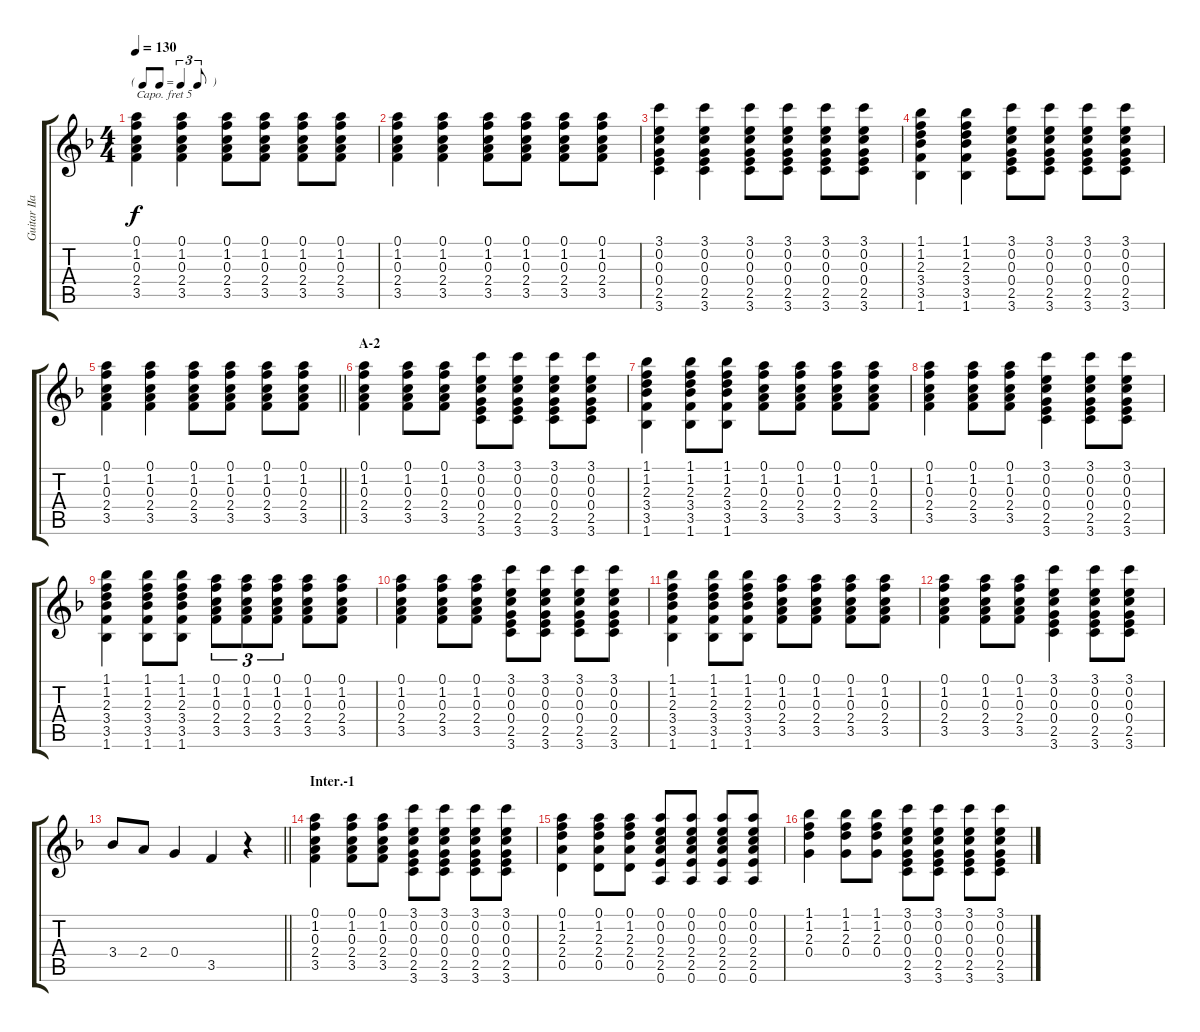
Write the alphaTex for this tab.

\track ("Guitar IIa (Hirasawa Yui)" "Guitar IIa") {mute instrument acousticguitarsteel}
\staff {score tabs}
\capo 5
\tuning (E4 B3 G3 D3 A2 E2) {hide}
\ts (4 4)
\tf triplet8th
\tempo 130
\clef g2
\ks f
(0.1 1.2 0.3 2.4 3.5).4{dy f} (0.1 1.2 0.3 2.4 3.5).4 (0.1 1.2 0.3 2.4 3.5).8 (0.1 1.2 0.3 2.4 3.5).8 (0.1 1.2 0.3 2.4 3.5).8 (0.1 1.2 0.3 2.4 3.5).8 |
(0.1 1.2 0.3 2.4 3.5).4 (0.1 1.2 0.3 2.4 3.5).4 (0.1 1.2 0.3 2.4 3.5).8 (0.1 1.2 0.3 2.4 3.5).8 (0.1 1.2 0.3 2.4 3.5).8 (0.1 1.2 0.3 2.4 3.5).8 |
(3.1 0.2 0.3 0.4 2.5 3.6).4 (3.1 0.2 0.3 0.4 2.5 3.6).4 (3.1 0.2 0.3 0.4 2.5 3.6).8 (3.1 0.2 0.3 0.4 2.5 3.6).8 (3.1 0.2 0.3 0.4 2.5 3.6).8 (3.1 0.2 0.3 0.4 2.5 3.6).8 |
(1.1 1.2 2.3 3.4 3.5 1.6).4 (1.1 1.2 2.3 3.4 3.5 1.6).4 (3.1 0.2 0.3 0.4 2.5 3.6).8 (3.1 0.2 0.3 0.4 2.5 3.6).8 (3.1 0.2 0.3 0.4 2.5 3.6).8 (3.1 0.2 0.3 0.4 2.5 3.6).8 |
\barLineRight lightlight
(0.1 1.2 0.3 2.4 3.5).4 (0.1 1.2 0.3 2.4 3.5).4 (0.1 1.2 0.3 2.4 3.5).8 (0.1 1.2 0.3 2.4 3.5).8 (0.1 1.2 0.3 2.4 3.5).8 (0.1 1.2 0.3 2.4 3.5).8 |
\section ("" "A-2")
(0.1 1.2 0.3 2.4 3.5).4 (0.1 1.2 0.3 2.4 3.5).8 (0.1 1.2 0.3 2.4 3.5).8 (3.1 0.2 0.3 0.4 2.5 3.6).8 (3.1 0.2 0.3 0.4 2.5 3.6).8 (3.1 0.2 0.3 0.4 2.5 3.6).8 (3.1 0.2 0.3 0.4 2.5 3.6).8 |
(1.1 1.2 2.3 3.4 3.5 1.6).4 (1.1 1.2 2.3 3.4 3.5 1.6).8 (1.1 1.2 2.3 3.4 3.5 1.6).8 (0.1 1.2 0.3 2.4 3.5).8 (0.1 1.2 0.3 2.4 3.5).8 (0.1 1.2 0.3 2.4 3.5).8 (0.1 1.2 0.3 2.4 3.5).8 |
(0.1 1.2 0.3 2.4 3.5).4 (0.1 1.2 0.3 2.4 3.5).8 (0.1 1.2 0.3 2.4 3.5).8 (3.1 0.2 0.3 0.4 2.5 3.6).4 (3.1 0.2 0.3 0.4 2.5 3.6).8 (3.1 0.2 0.3 0.4 2.5 3.6).8 |
(1.1 1.2 2.3 3.4 3.5 1.6).4 (1.1 1.2 2.3 3.4 3.5 1.6).8 (1.1 1.2 2.3 3.4 3.5 1.6).8 (0.1 1.2 0.3 2.4 3.5).8{tu (3 2)} (0.1 1.2 0.3 2.4 3.5).8{tu (3 2)} (0.1 1.2 0.3 2.4 3.5).8{tu (3 2)} (0.1 1.2 0.3 2.4 3.5).8 (0.1 1.2 0.3 2.4 3.5).8 |
(0.1 1.2 0.3 2.4 3.5).4 (0.1 1.2 0.3 2.4 3.5).8 (0.1 1.2 0.3 2.4 3.5).8 (3.1 0.2 0.3 0.4 2.5 3.6).8 (3.1 0.2 0.3 0.4 2.5 3.6).8 (3.1 0.2 0.3 0.4 2.5 3.6).8 (3.1 0.2 0.3 0.4 2.5 3.6).8 |
(1.1 1.2 2.3 3.4 3.5 1.6).4 (1.1 1.2 2.3 3.4 3.5 1.6).8 (1.1 1.2 2.3 3.4 3.5 1.6).8 (0.1 1.2 0.3 2.4 3.5).8 (0.1 1.2 0.3 2.4 3.5).8 (0.1 1.2 0.3 2.4 3.5).8 (0.1 1.2 0.3 2.4 3.5).8 |
(0.1 1.2 0.3 2.4 3.5).4 (0.1 1.2 0.3 2.4 3.5).8 (0.1 1.2 0.3 2.4 3.5).8 (3.1 0.2 0.3 0.4 2.5 3.6).4 (3.1 0.2 0.3 0.4 2.5 3.6).8 (3.1 0.2 0.3 0.4 2.5 3.6).8 |
\barLineRight lightlight
3.4.8 2.4.8 0.4.4 3.5.4 r.4 |
\section ("" "Inter.-1")
(0.1 1.2 0.3 2.4 3.5).4 (0.1 1.2 0.3 2.4 3.5).8 (0.1 1.2 0.3 2.4 3.5).8 (3.1 0.2 0.3 0.4 2.5 3.6).8 (3.1 0.2 0.3 0.4 2.5 3.6).8 (3.1 0.2 0.3 0.4 2.5 3.6).8 (3.1 0.2 0.3 0.4 2.5 3.6).8 |
(0.1 1.2 2.3 2.4 0.5).4 (0.1 1.2 2.3 2.4 0.5).8 (0.1 1.2 2.3 2.4 0.5).8 (0.1 0.2 0.3 2.4 2.5 0.6).8 (0.1 0.2 0.3 2.4 2.5 0.6).8 (0.1 0.2 0.3 2.4 2.5 0.6).8 (0.1 0.2 0.3 2.4 2.5 0.6).8 |
(1.1 1.2 2.3 0.4).4 (1.1 1.2 2.3 0.4).8 (1.1 1.2 2.3 0.4).8 (3.1 0.2 0.3 0.4 2.5 3.6).8 (3.1 0.2 0.3 0.4 2.5 3.6).8 (3.1 0.2 0.3 0.4 2.5 3.6).8 (3.1 0.2 0.3 0.4 2.5 3.6).8
